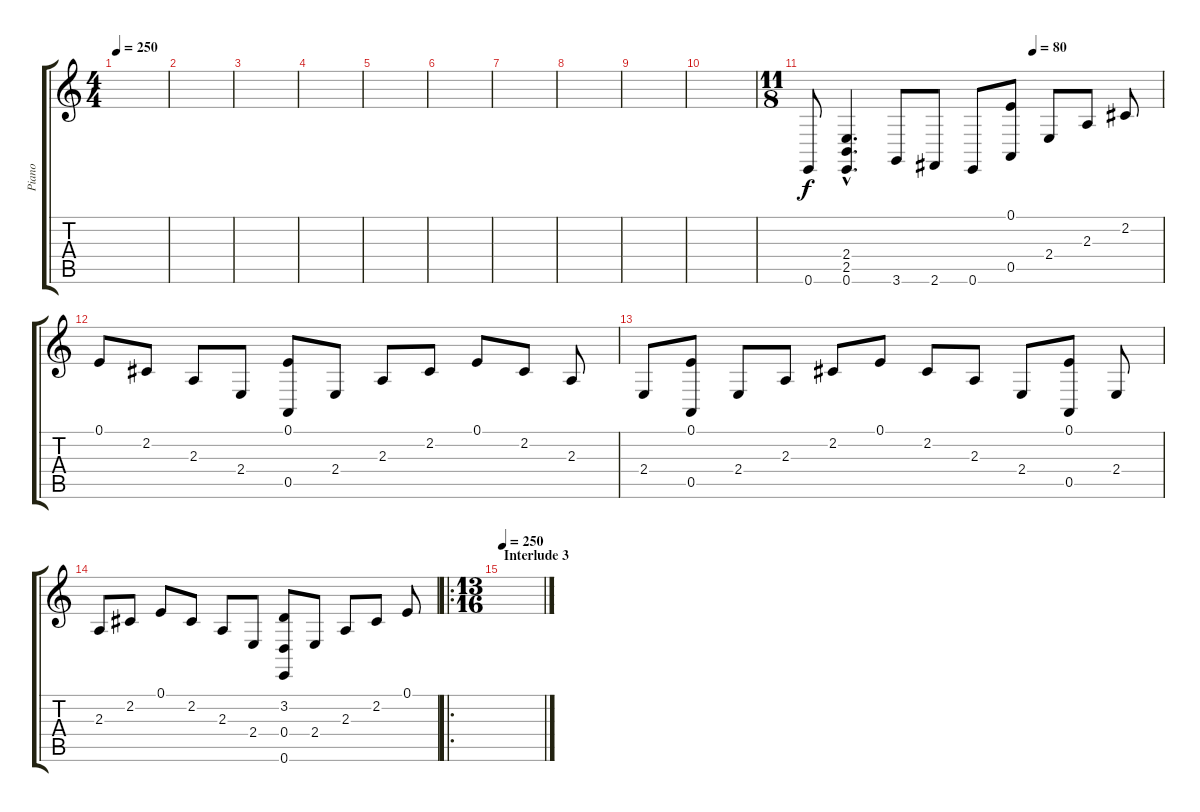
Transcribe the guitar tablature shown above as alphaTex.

\track ("Piano" "Piano") {instrument acousticgrandpiano}
\staff {score tabs}
\tuning (E4 B3 G3 D3 A2 E2) {hide}
\ts (4 4)
\tempo 250
\clef g2
\ks c
|
|
|
|
|
|
|
|
|
|
\ts (11 8)
\tempo (80 0.6363636363636364)
0.6.8 (2.4{hac} 2.5{hac} 0.6{hac}).4{d} 3.6.8 2.6.8 0.6.8 (0.1 0.5).8 2.4.8 2.3.8 2.2.8 |
0.1.8 2.2.8 2.3.8 2.4.8 (0.1 0.5).8 2.4.8 2.3.8 2.2.8 0.1.8 2.2.8 2.3.8 |
2.4.8 (0.1 0.5).8 2.4.8 2.3.8 2.2.8 0.1.8 2.2.8 2.3.8 2.4.8 (0.1 0.5).8 2.4.8 |
2.3.8 2.2.8 0.1.8 2.2.8 2.3.8 2.4.8 (3.2 0.4 0.6).8 2.4.8 2.3.8 2.2.8 0.1.8 |
\ro
\ts (13 16)
\section ("" "Interlude 3")
\tempo 200
\tempo 250
